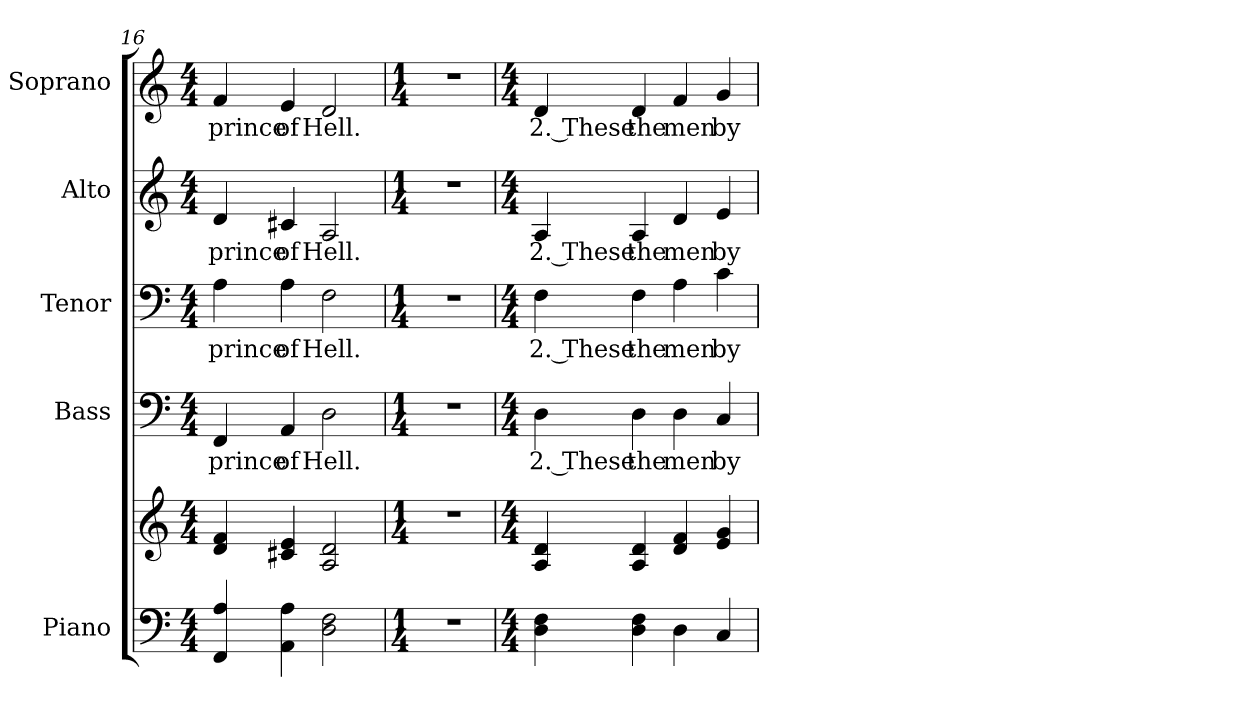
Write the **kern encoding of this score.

**kern	**kern	**kern	**text	**kern	**text	**kern	**text	**kern	**text
*part5	*part5	*part4	*part4	*part3	*part3	*part2	*part2	*part1	*part1
*staff6	*staff5	*staff4	*staff4	*staff3	*staff3	*staff2	*staff2	*staff1	*staff1
*I"Piano	*	*I"Bass	*	*I"Tenor	*	*I"Alto	*	*I"Soprano	*
*I'Pno.	*	*I'B.	*	*I'T.	*	*I'A.	*	*I'S.	*
!!LO:PB:g=z
*clefF4	*clefG2	*clefF4	*	*clefF4	*	*clefG2	*	*clefG2	*
*k[]	*k[]	*k[]	*	*k[]	*	*k[]	*	*k[]	*
*C:	*C:	*C:	*	*C:	*	*C:	*	*C:	*
*M4/4	*M4/4	*M4/4	*	*M4/4	*	*M4/4	*	*M4/4	*
=16	=16	=16	=16	=16	=16	=16	=16	=16	=16
!	!	!	!LO:LY:b:color=#000000	!	!	!	!	!	!
!	!	!	!	!	!LO:LY:b:color=#000000	!	!	!	!
!	!	!	!	!	!	!	!LO:LY:b:color=#000000	!	!
!	!	!	!	!	!	!	!	!	!LO:LY:b:color=#000000
4FFi/ 4Ai	4di/ 4fi	4FFi/	prince	4Ai\	prince	4di/	prince	4fi/	prince
!	!	!	!LO:LY:b:color=#000000	!	!	!	!	!	!
!	!	!	!	!	!LO:LY:b:color=#000000	!	!	!	!
!	!	!	!	!	!	!	!LO:LY:b:color=#000000	!	!
!	!	!	!	!	!	!	!	!	!LO:LY:b:color=#000000
4AAi\ 4Ai	4c#Xi/ 4ei	4AAi/	of	4Ai\	of	4c#Xi/	of	4ei/	of
!	!	!	!LO:LY:b:color=#000000	!	!	!	!	!	!
!	!	!	!	!	!LO:LY:b:color=#000000	!	!	!	!
!	!	!	!	!	!	!	!LO:LY:b:color=#000000	!	!
!	!	!	!	!	!	!	!	!	!LO:LY:b:color=#000000
2Di\ 2Fi	2Ai/ 2di	2Di\	Hell.	2Fi\	Hell.	2Ai/	Hell.	2di/	Hell.
=17	=17	=17	=17	=17	=17	=17	=17	=17	=17
*M1/4	*M1/4	*M1/4	*	*M1/4	*	*M1/4	*	*M1/4	*
!LO:N:vis=1	!LO:N:vis=1	!LO:N:vis=1	!	!LO:N:vis=1	!	!LO:N:vis=1	!	!LO:N:vis=1	!
4r	4r	4r	.	4r	.	4r	.	4r	.
=18	=18	=18	=18	=18	=18	=18	=18	=18	=18
*M4/4	*M4/4	*M4/4	*	*M4/4	*	*M4/4	*	*M4/4	*
!	!	!	!LO:LY:b:color=#000000	!	!	!	!	!	!
!	!	!	!	!	!LO:LY:b:color=#000000	!	!	!	!
!	!	!	!	!	!	!	!LO:LY:b:color=#000000	!	!
!	!	!	!	!	!	!	!	!	!LO:LY:b:color=#000000
4Di\ 4Fi	4Ai/ 4di	4Di\	2. These	4Fi\	2. These	4Ai/	2. These	4di/	2. These
!	!	!	!LO:LY:b:color=#000000	!	!	!	!	!	!
!	!	!	!	!	!LO:LY:b:color=#000000	!	!	!	!
!	!	!	!	!	!	!	!LO:LY:b:color=#000000	!	!
!	!	!	!	!	!	!	!	!	!LO:LY:b:color=#000000
4Di\ 4Fi	4Ai/ 4di	4Di\	the	4Fi\	the	4Ai/	the	4di/	the
!	!	!	!LO:LY:b:color=#000000	!	!	!	!	!	!
!	!	!	!	!	!LO:LY:b:color=#000000	!	!	!	!
!	!	!	!	!	!	!	!LO:LY:b:color=#000000	!	!
!	!	!	!	!	!	!	!	!	!LO:LY:b:color=#000000
4Di\	4di/ 4fi	4Di\	men	4Ai\	men	4di/	men	4fi/	men
!	!	!	!LO:LY:b:color=#000000	!	!	!	!	!	!
!	!	!	!	!	!LO:LY:b:color=#000000	!	!	!	!
!	!	!	!	!	!	!	!LO:LY:b:color=#000000	!	!
!	!	!	!	!	!	!	!	!	!LO:LY:b:color=#000000
4Ci/	4ei/ 4gi	4Ci/	by	4ci\	by	4ei/	by	4gi/	by
=	=	=	=	=	=	=	=	=	=
*-	*-	*-	*-	*-	*-	*-	*-	*-	*-
